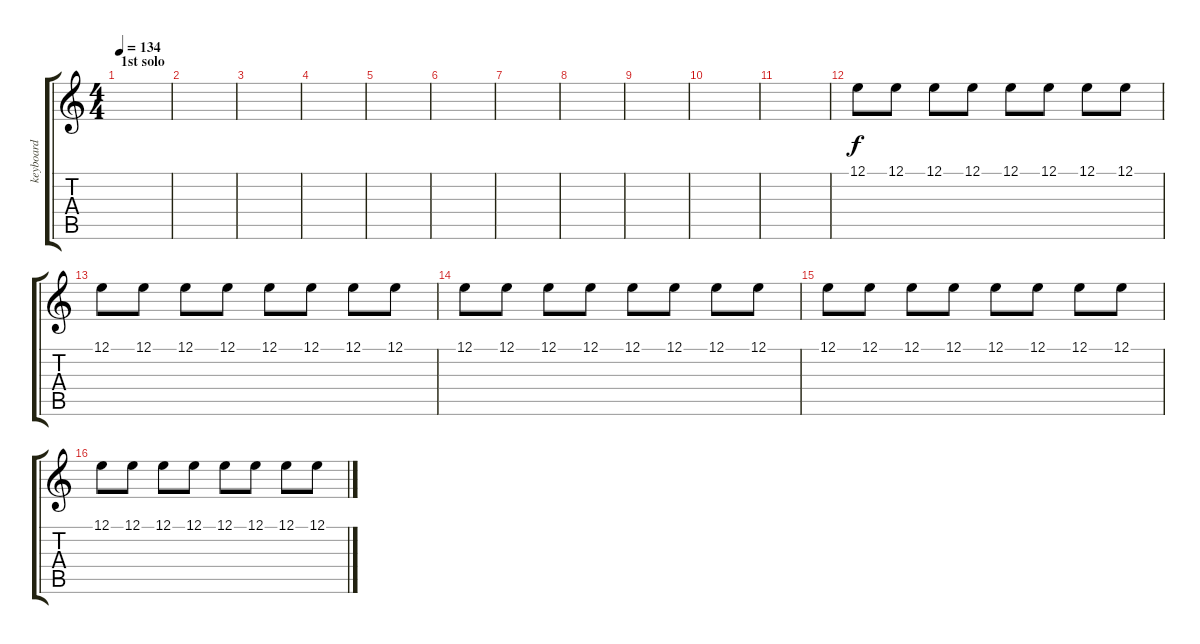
\track ("keyboard" "keyboard") {instrument musicbox}
\staff {score tabs}
\tuning (E4 B3 G3 D3 A2 E2) {hide}
\ts (4 4)
\section ("" "1st solo")
\tempo 134
\clef g2
\ks c
|
|
|
|
|
|
|
|
|
|
|
\section ("" "")
12.1.8{volume 6 instrument electricgrandpiano} 12.1.8 12.1.8 12.1.8 12.1.8 12.1.8 12.1.8 12.1.8 |
12.1.8 12.1.8 12.1.8 12.1.8 12.1.8 12.1.8 12.1.8 12.1.8 |
12.1.8 12.1.8 12.1.8 12.1.8 12.1.8 12.1.8 12.1.8 12.1.8 |
12.1.8 12.1.8 12.1.8 12.1.8 12.1.8 12.1.8 12.1.8 12.1.8 |
\section ("" "")
12.1.8 12.1.8 12.1.8 12.1.8 12.1.8 12.1.8 12.1.8 12.1.8
